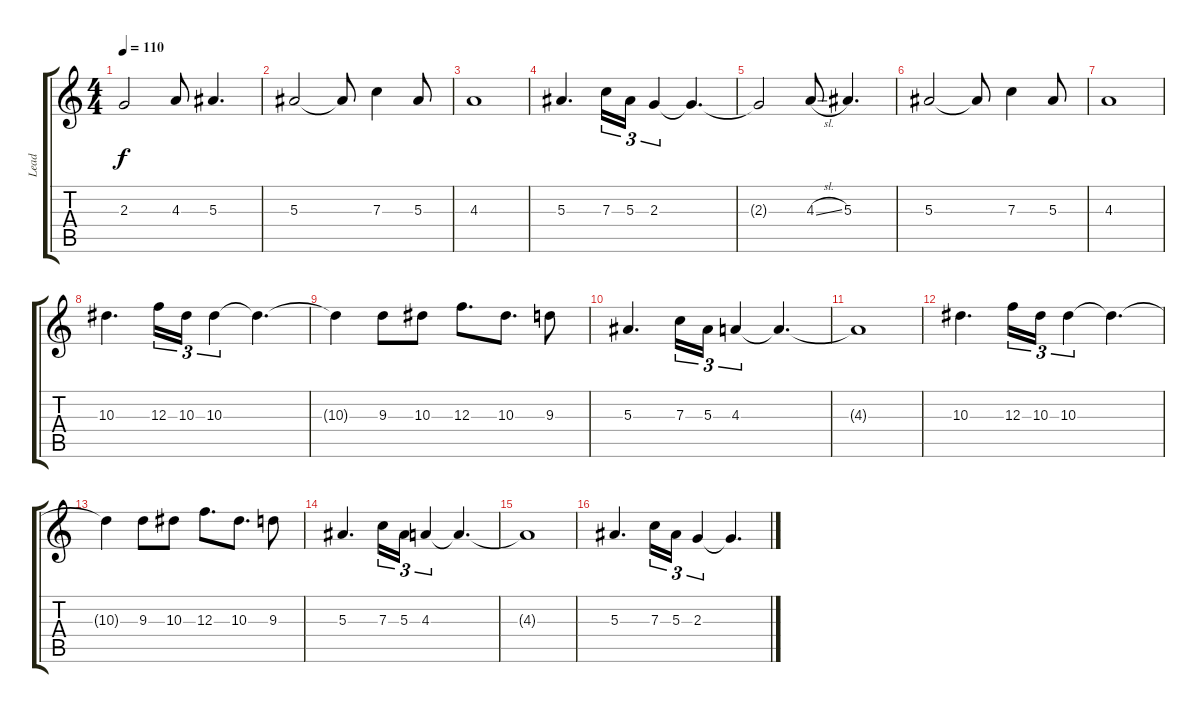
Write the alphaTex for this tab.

\track ("Lead" "Lead") {instrument distortionguitar}
\staff {score tabs}
\tuning (D4 A3 F3 C3 G2 C2) {hide}
\ts (4 4)
\tempo 110
\clef g2
\ks c
2.3{t}.2{dy f} 4.3.8 5.3.4{d} |
5.3.2 5.3{t}.8 7.3.4 5.3.8 |
4.3.1 |
5.3.4{d} 7.3.16{tu (3 2)} 5.3.16{tu (3 2)} 2.3.4{tu (3 2)} 2.3{t}.4{d} |
2.3{t}.2 4.3{sl}.8 5.3.4{d} |
5.3.2 5.3{t}.8 7.3.4 5.3.8 |
4.3.1 |
10.3.4{d} 12.3.16{tu (3 2)} 10.3.16{tu (3 2)} 10.3.4{tu (3 2)} 10.3{t}.4{d} |
10.3{t}.4 9.3.8 10.3.8 12.3.8{d} 10.3.8{d} 9.3.8 |
5.3.4{d} 7.3.16{tu (3 2)} 5.3.16{tu (3 2)} 4.3.4{tu (3 2)} 4.3{t}.4{d} |
4.3{t}.1 |
10.3.4{d} 12.3.16{tu (3 2)} 10.3.16{tu (3 2)} 10.3.4{tu (3 2)} 10.3{t}.4{d} |
10.3{t}.4 9.3.8 10.3.8 12.3.8{d} 10.3.8{d} 9.3.8 |
5.3.4{d} 7.3.16{tu (3 2)} 5.3.16{tu (3 2)} 4.3.4{tu (3 2)} 4.3{t}.4{d} |
4.3{t}.1 |
5.3.4{d} 7.3.16{tu (3 2)} 5.3.16{tu (3 2)} 2.3.4{tu (3 2)} 2.3{t}.4{d}
